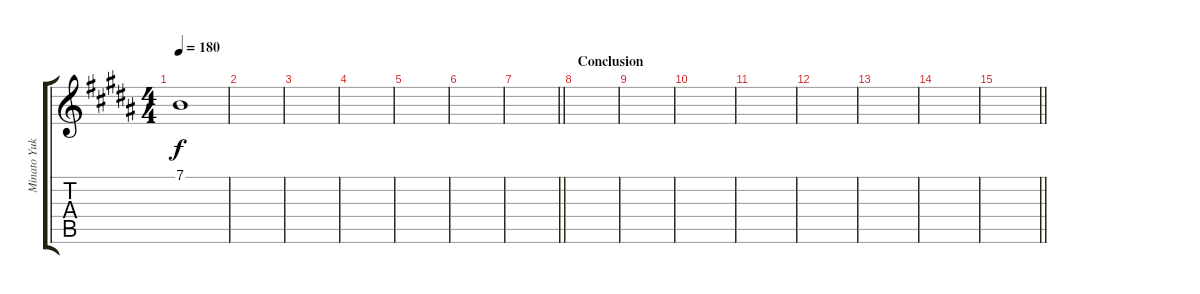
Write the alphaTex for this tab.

\track ("Minato Yukina" "Minato Yuk") {instrument clarinet}
\staff {score tabs}
\tuning (E4 B3 G3 D3 A2 E2) {hide}
\ts (4 4)
\tempo 180
\clef g2
\ks b
7.1{t}.1{dy f} |
|
|
|
|
|
\barLineRight lightlight
|
\section ("" "Conclusion")
|
|
|
|
|
|
|
\barLineRight lightlight
